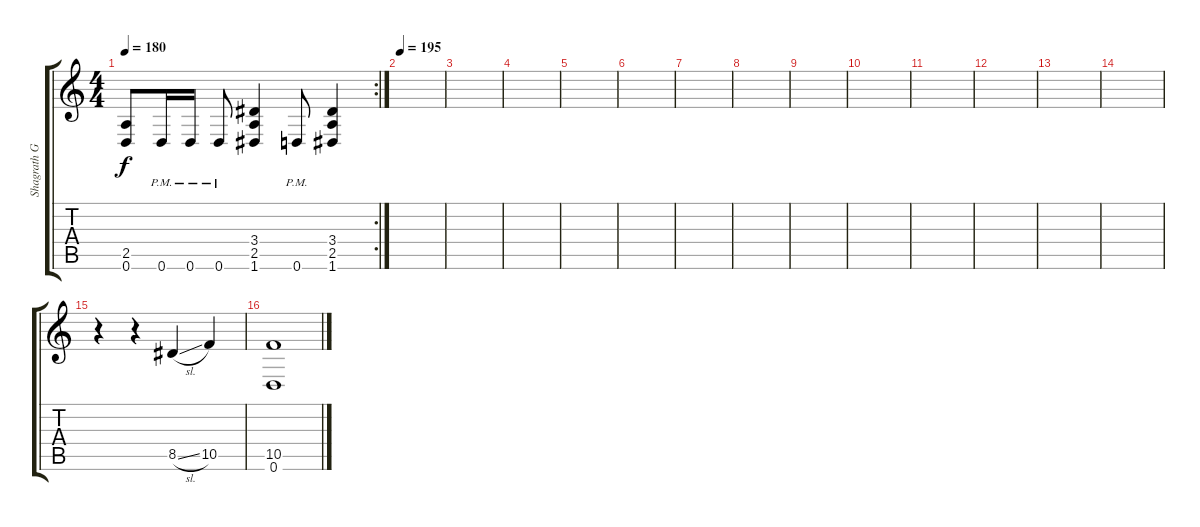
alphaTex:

\track ("Shagrath Guitar" "Shagrath G") {instrument distortionguitar}
\staff {score tabs}
\tuning (D4 A3 F3 C3 G2 D2) {hide}
\rc 2
\ts (4 4)
\tempo 180
\clef g2
\ks c
(2.5 0.6).8{dy f} 0.6{pm}.16 0.6{pm}.16 0.6{pm}.8 (3.4 2.5 1.6).4 0.6{pm}.8 (3.4 2.5 1.6).4 |
\tempo 195
|
|
|
|
|
|
|
|
|
|
|
|
|
r.4 r.4 8.5{sl}.4 10.5.4 |
(10.5 0.6).1
